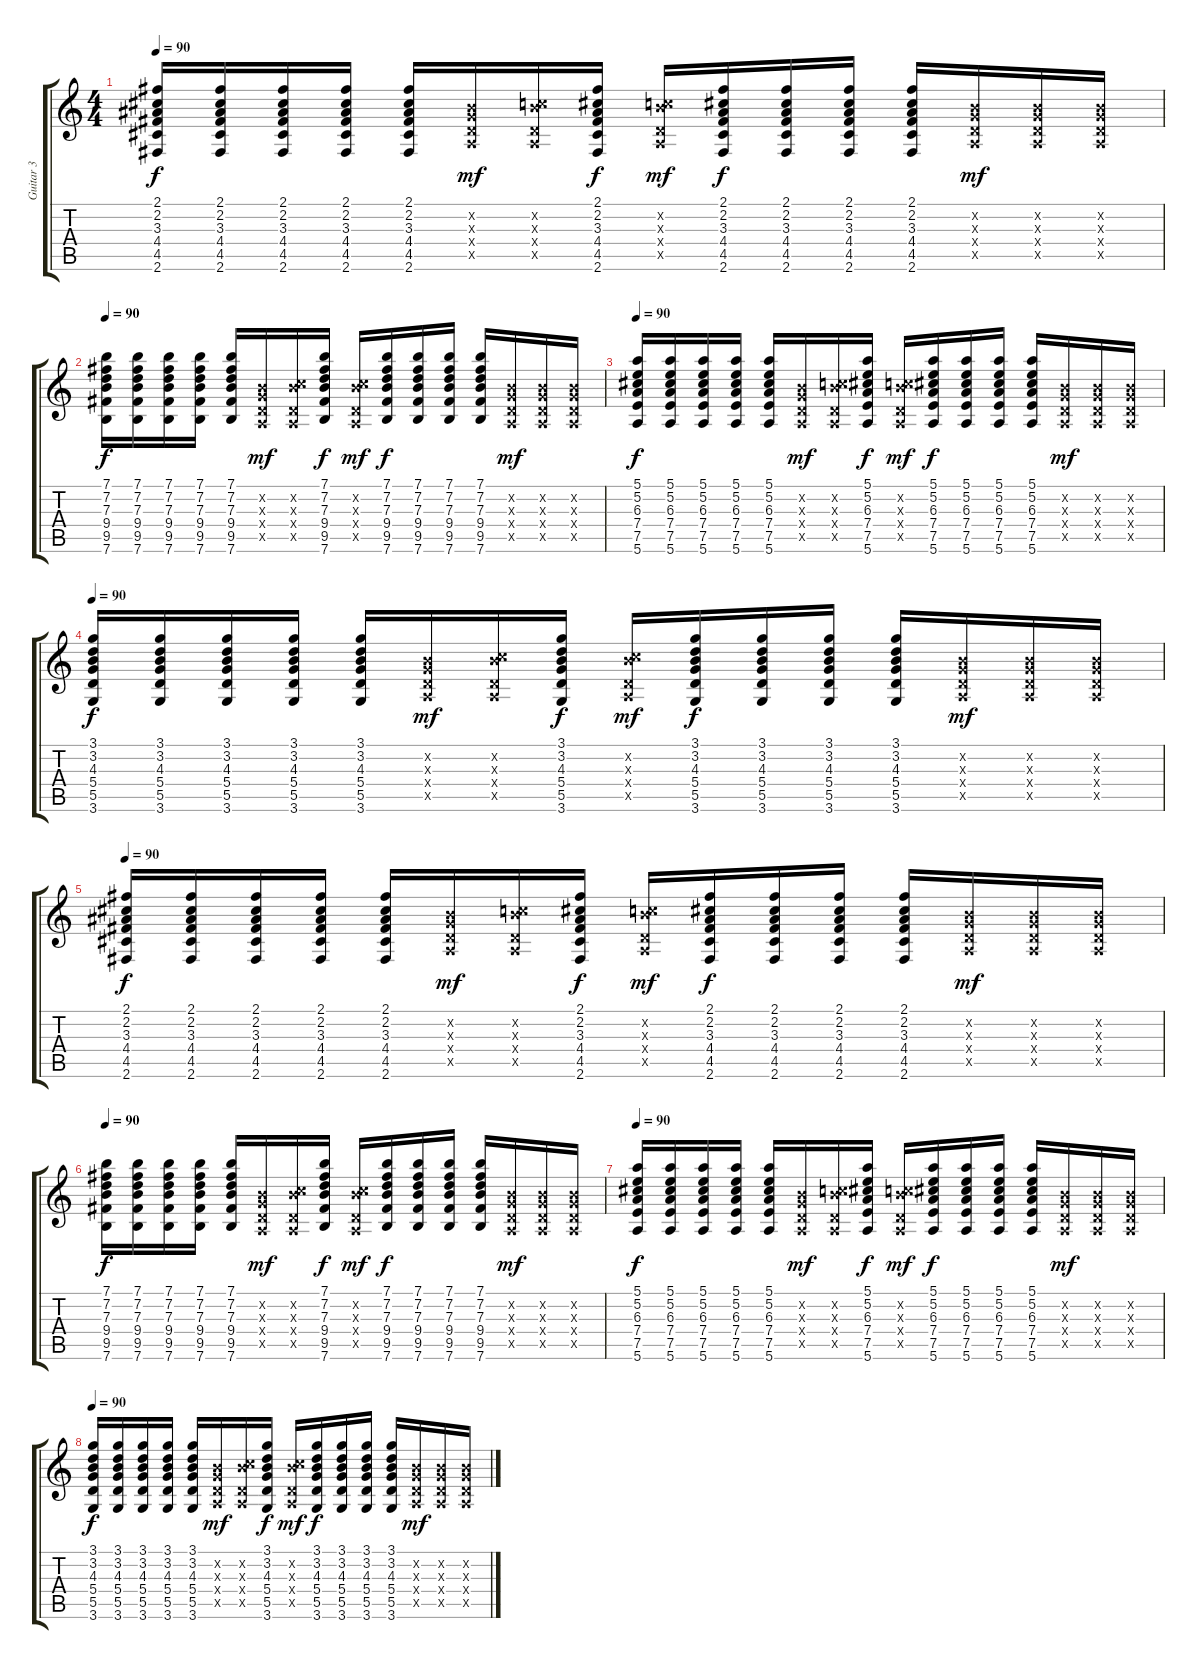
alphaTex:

\track ("Guitar 3 " "Guitar 3 ") {instrument distortionguitar}
\staff {score tabs}
\tuning (E4 B3 G3 D3 A2 E2) {hide}
\ts (4 4)
\tempo 90
\clef g2
\ks c
(2.1 2.2 3.3 4.4 4.5 2.6).16{dy f} (2.1 2.2 3.3 4.4 4.5 2.6).16 (2.1 2.2 3.3 4.4 4.5 2.6).16 (2.1 2.2 3.3 4.4 4.5 2.6).16 (2.1 2.2 3.3 4.4 4.5 2.6).16 (0.2{x} 0.3{x} 0.4{x} 0.5{x}).16{dy mf} (0.2{x} 5.3{x} 0.4{x} 0.5{x}).16 (2.1 2.2 3.3 4.4 4.5 2.6).16{dy f} (0.2{x} 5.3{x} 0.4{x} 0.5{x}).16{dy mf} (2.1 2.2 3.3 4.4 4.5 2.6).16{dy f} (2.1 2.2 3.3 4.4 4.5 2.6).16 (2.1 2.2 3.3 4.4 4.5 2.6).16 (2.1 2.2 3.3 4.4 4.5 2.6).16 (0.2{x} 0.3{x} 0.4{x} 0.5{x}).16{dy mf} (0.2{x} 0.3{x} 0.4{x} 0.5{x}).16 (0.2{x} 0.3{x} 0.4{x} 0.5{x}).16 |
\tempo 90
(7.1 7.2 7.3 9.4 9.5 7.6).16{dy f volume 12 instrument acousticguitarsteel} (7.1 7.2 7.3 9.4 9.5 7.6).16 (7.1 7.2 7.3 9.4 9.5 7.6).16 (7.1 7.2 7.3 9.4 9.5 7.6).16 (7.1 7.2 7.3 9.4 9.5 7.6).16 (0.2{x} 0.3{x} 0.4{x} 0.5{x}).16{dy mf} (0.2{x} 5.3{x} 0.4{x} 0.5{x}).16 (7.1 7.2 7.3 9.4 9.5 7.6).16{dy f} (0.2{x} 5.3{x} 0.4{x} 0.5{x}).16{dy mf} (7.1 7.2 7.3 9.4 9.5 7.6).16{dy f} (7.1 7.2 7.3 9.4 9.5 7.6).16 (7.1 7.2 7.3 9.4 9.5 7.6).16 (7.1 7.2 7.3 9.4 9.5 7.6).16 (0.2{x} 0.3{x} 0.4{x} 0.5{x}).16{dy mf} (0.2{x} 0.3{x} 0.4{x} 0.5{x}).16 (0.2{x} 0.3{x} 0.4{x} 0.5{x}).16 |
\tempo 90
(5.1 5.2 6.3 7.4 7.5 5.6).16{dy f instrument acousticguitarsteel} (5.1 5.2 6.3 7.4 7.5 5.6).16 (5.1 5.2 6.3 7.4 7.5 5.6).16 (5.1 5.2 6.3 7.4 7.5 5.6).16 (5.1 5.2 6.3 7.4 7.5 5.6).16 (0.2{x} 0.3{x} 0.4{x} 0.5{x}).16{dy mf} (0.2{x} 5.3{x} 0.4{x} 0.5{x}).16 (5.1 5.2 6.3 7.4 7.5 5.6).16{dy f} (0.2{x} 5.3{x} 0.4{x} 0.5{x}).16{dy mf} (5.1 5.2 6.3 7.4 7.5 5.6).16{dy f} (5.1 5.2 6.3 7.4 7.5 5.6).16 (5.1 5.2 6.3 7.4 7.5 5.6).16 (5.1 5.2 6.3 7.4 7.5 5.6).16 (0.2{x} 0.3{x} 0.4{x} 0.5{x}).16{dy mf} (0.2{x} 0.3{x} 0.4{x} 0.5{x}).16 (0.2{x} 0.3{x} 0.4{x} 0.5{x}).16 |
\tempo 90
(3.1 3.2 4.3 5.4 5.5 3.6).16{dy f instrument acousticguitarsteel} (3.1 3.2 4.3 5.4 5.5 3.6).16 (3.1 3.2 4.3 5.4 5.5 3.6).16 (3.1 3.2 4.3 5.4 5.5 3.6).16 (3.1 3.2 4.3 5.4 5.5 3.6).16 (0.2{x} 0.3{x} 0.4{x} 0.5{x}).16{dy mf} (0.2{x} 5.3{x} 0.4{x} 0.5{x}).16 (3.1 3.2 4.3 5.4 5.5 3.6).16{dy f} (0.2{x} 5.3{x} 0.4{x} 0.5{x}).16{dy mf} (3.1 3.2 4.3 5.4 5.5 3.6).16{dy f} (3.1 3.2 4.3 5.4 5.5 3.6).16 (3.1 3.2 4.3 5.4 5.5 3.6).16 (3.1 3.2 4.3 5.4 5.5 3.6).16 (0.2{x} 0.3{x} 0.4{x} 0.5{x}).16{dy mf} (0.2{x} 0.3{x} 0.4{x} 0.5{x}).16 (0.2{x} 0.3{x} 0.4{x} 0.5{x}).16 |
\tempo 90
(2.1 2.2 3.3 4.4 4.5 2.6).16{dy f instrument acousticguitarsteel} (2.1 2.2 3.3 4.4 4.5 2.6).16 (2.1 2.2 3.3 4.4 4.5 2.6).16 (2.1 2.2 3.3 4.4 4.5 2.6).16 (2.1 2.2 3.3 4.4 4.5 2.6).16 (0.2{x} 0.3{x} 0.4{x} 0.5{x}).16{dy mf} (0.2{x} 5.3{x} 0.4{x} 0.5{x}).16 (2.1 2.2 3.3 4.4 4.5 2.6).16{dy f} (0.2{x} 5.3{x} 0.4{x} 0.5{x}).16{dy mf} (2.1 2.2 3.3 4.4 4.5 2.6).16{dy f} (2.1 2.2 3.3 4.4 4.5 2.6).16 (2.1 2.2 3.3 4.4 4.5 2.6).16 (2.1 2.2 3.3 4.4 4.5 2.6).16 (0.2{x} 0.3{x} 0.4{x} 0.5{x}).16{dy mf} (0.2{x} 0.3{x} 0.4{x} 0.5{x}).16 (0.2{x} 0.3{x} 0.4{x} 0.5{x}).16 |
\tempo 90
(7.1 7.2 7.3 9.4 9.5 7.6).16{dy f volume 12 instrument acousticguitarsteel} (7.1 7.2 7.3 9.4 9.5 7.6).16 (7.1 7.2 7.3 9.4 9.5 7.6).16 (7.1 7.2 7.3 9.4 9.5 7.6).16 (7.1 7.2 7.3 9.4 9.5 7.6).16 (0.2{x} 0.3{x} 0.4{x} 0.5{x}).16{dy mf} (0.2{x} 5.3{x} 0.4{x} 0.5{x}).16 (7.1 7.2 7.3 9.4 9.5 7.6).16{dy f} (0.2{x} 5.3{x} 0.4{x} 0.5{x}).16{dy mf} (7.1 7.2 7.3 9.4 9.5 7.6).16{dy f} (7.1 7.2 7.3 9.4 9.5 7.6).16 (7.1 7.2 7.3 9.4 9.5 7.6).16 (7.1 7.2 7.3 9.4 9.5 7.6).16 (0.2{x} 0.3{x} 0.4{x} 0.5{x}).16{dy mf} (0.2{x} 0.3{x} 0.4{x} 0.5{x}).16 (0.2{x} 0.3{x} 0.4{x} 0.5{x}).16 |
\tempo 90
(5.1 5.2 6.3 7.4 7.5 5.6).16{dy f instrument acousticguitarsteel} (5.1 5.2 6.3 7.4 7.5 5.6).16 (5.1 5.2 6.3 7.4 7.5 5.6).16 (5.1 5.2 6.3 7.4 7.5 5.6).16 (5.1 5.2 6.3 7.4 7.5 5.6).16 (0.2{x} 0.3{x} 0.4{x} 0.5{x}).16{dy mf} (0.2{x} 5.3{x} 0.4{x} 0.5{x}).16 (5.1 5.2 6.3 7.4 7.5 5.6).16{dy f} (0.2{x} 5.3{x} 0.4{x} 0.5{x}).16{dy mf} (5.1 5.2 6.3 7.4 7.5 5.6).16{dy f} (5.1 5.2 6.3 7.4 7.5 5.6).16 (5.1 5.2 6.3 7.4 7.5 5.6).16 (5.1 5.2 6.3 7.4 7.5 5.6).16 (0.2{x} 0.3{x} 0.4{x} 0.5{x}).16{dy mf} (0.2{x} 0.3{x} 0.4{x} 0.5{x}).16 (0.2{x} 0.3{x} 0.4{x} 0.5{x}).16 |
\tempo 90
(3.1 3.2 4.3 5.4 5.5 3.6).16{dy f instrument acousticguitarsteel} (3.1 3.2 4.3 5.4 5.5 3.6).16 (3.1 3.2 4.3 5.4 5.5 3.6).16 (3.1 3.2 4.3 5.4 5.5 3.6).16 (3.1 3.2 4.3 5.4 5.5 3.6).16 (0.2{x} 0.3{x} 0.4{x} 0.5{x}).16{dy mf} (0.2{x} 5.3{x} 0.4{x} 0.5{x}).16 (3.1 3.2 4.3 5.4 5.5 3.6).16{dy f} (0.2{x} 5.3{x} 0.4{x} 0.5{x}).16{dy mf} (3.1 3.2 4.3 5.4 5.5 3.6).16{dy f} (3.1 3.2 4.3 5.4 5.5 3.6).16 (3.1 3.2 4.3 5.4 5.5 3.6).16 (3.1 3.2 4.3 5.4 5.5 3.6).16 (0.2{x} 0.3{x} 0.4{x} 0.5{x}).16{dy mf} (0.2{x} 0.3{x} 0.4{x} 0.5{x}).16 (0.2{x} 0.3{x} 0.4{x} 0.5{x}).16
